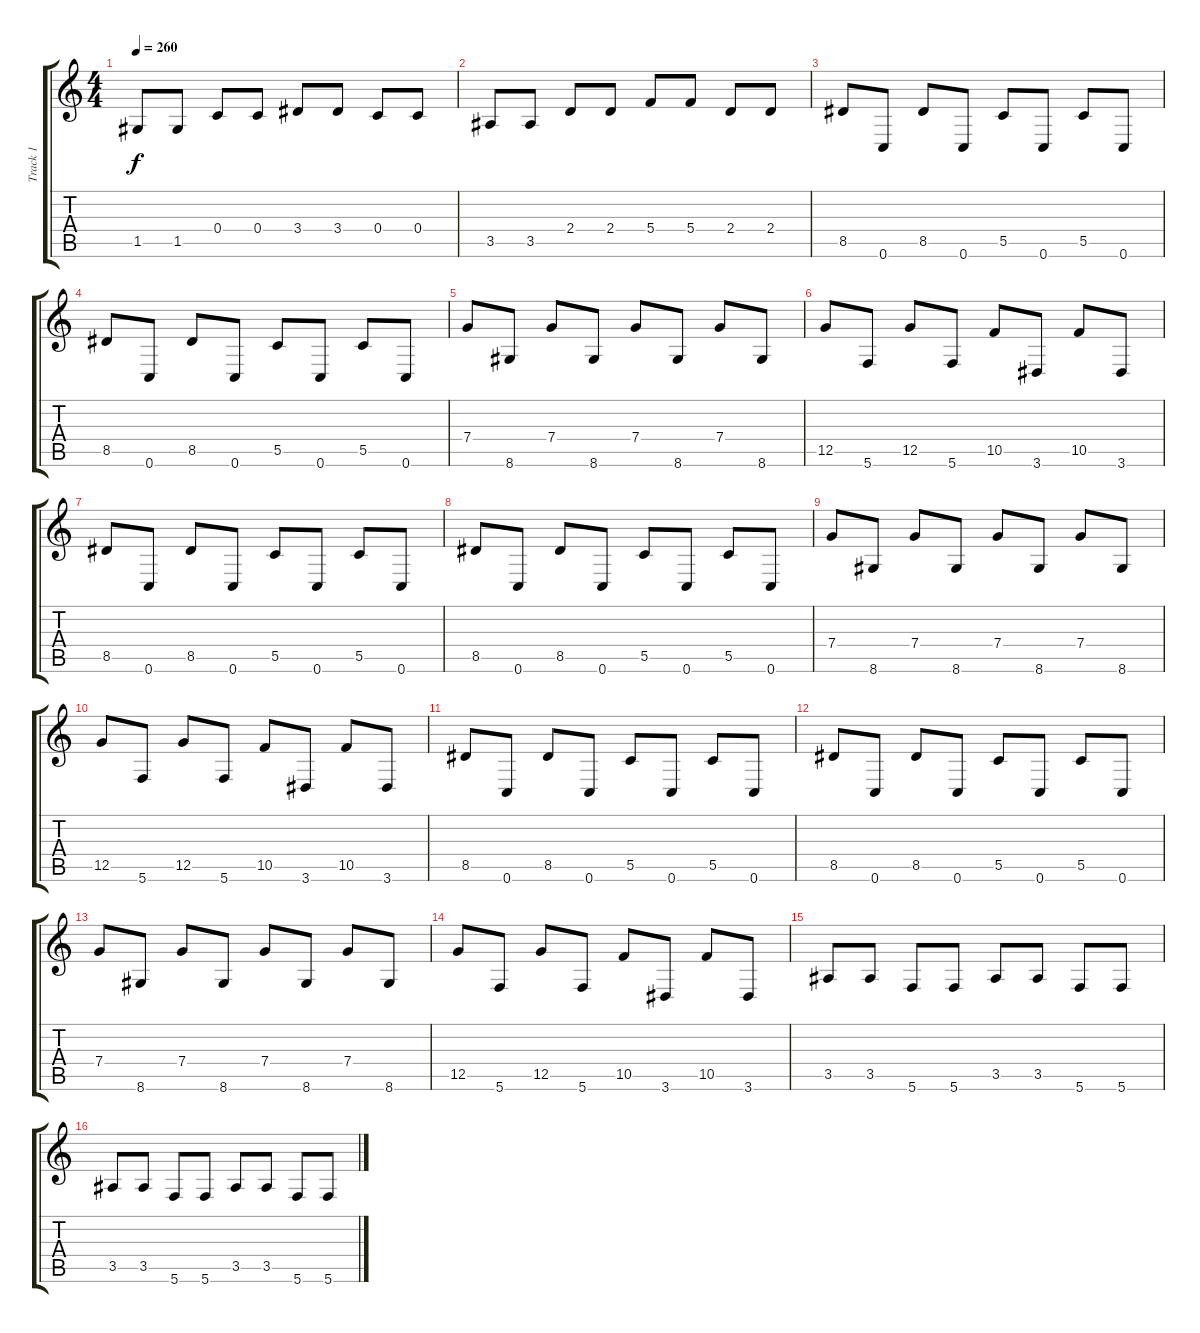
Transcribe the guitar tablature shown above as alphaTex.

\track ("Track 1" "Track 1") {instrument distortionguitar}
\staff {score tabs}
\tuning (D4 A3 F3 C3 G2 C2) {hide}
\ts (4 4)
\tempo 260
\clef g2
\ks c
1.5.8{dy f} 1.5.8 0.4.8 0.4.8 3.4.8 3.4.8 0.4.8 0.4.8 |
3.5.8 3.5.8 2.4.8 2.4.8 5.4.8 5.4.8 2.4.8 2.4.8 |
8.5.8 0.6.8 8.5.8 0.6.8 5.5.8 0.6.8 5.5.8 0.6.8 |
8.5.8 0.6.8 8.5.8 0.6.8 5.5.8 0.6.8 5.5.8 0.6.8 |
7.4.8 8.6.8 7.4.8 8.6.8 7.4.8 8.6.8 7.4.8 8.6.8 |
12.5.8 5.6.8 12.5.8 5.6.8 10.5.8 3.6.8 10.5.8 3.6.8 |
8.5.8 0.6.8 8.5.8 0.6.8 5.5.8 0.6.8 5.5.8 0.6.8 |
8.5.8 0.6.8 8.5.8 0.6.8 5.5.8 0.6.8 5.5.8 0.6.8 |
7.4.8 8.6.8 7.4.8 8.6.8 7.4.8 8.6.8 7.4.8 8.6.8 |
12.5.8 5.6.8 12.5.8 5.6.8 10.5.8 3.6.8 10.5.8 3.6.8 |
8.5.8 0.6.8 8.5.8 0.6.8 5.5.8 0.6.8 5.5.8 0.6.8 |
8.5.8 0.6.8 8.5.8 0.6.8 5.5.8 0.6.8 5.5.8 0.6.8 |
7.4.8 8.6.8 7.4.8 8.6.8 7.4.8 8.6.8 7.4.8 8.6.8 |
12.5.8 5.6.8 12.5.8 5.6.8 10.5.8 3.6.8 10.5.8 3.6.8 |
3.5.8 3.5.8 5.6.8 5.6.8 3.5.8 3.5.8 5.6.8 5.6.8 |
3.5.8 3.5.8 5.6.8 5.6.8 3.5.8 3.5.8 5.6.8 5.6.8
